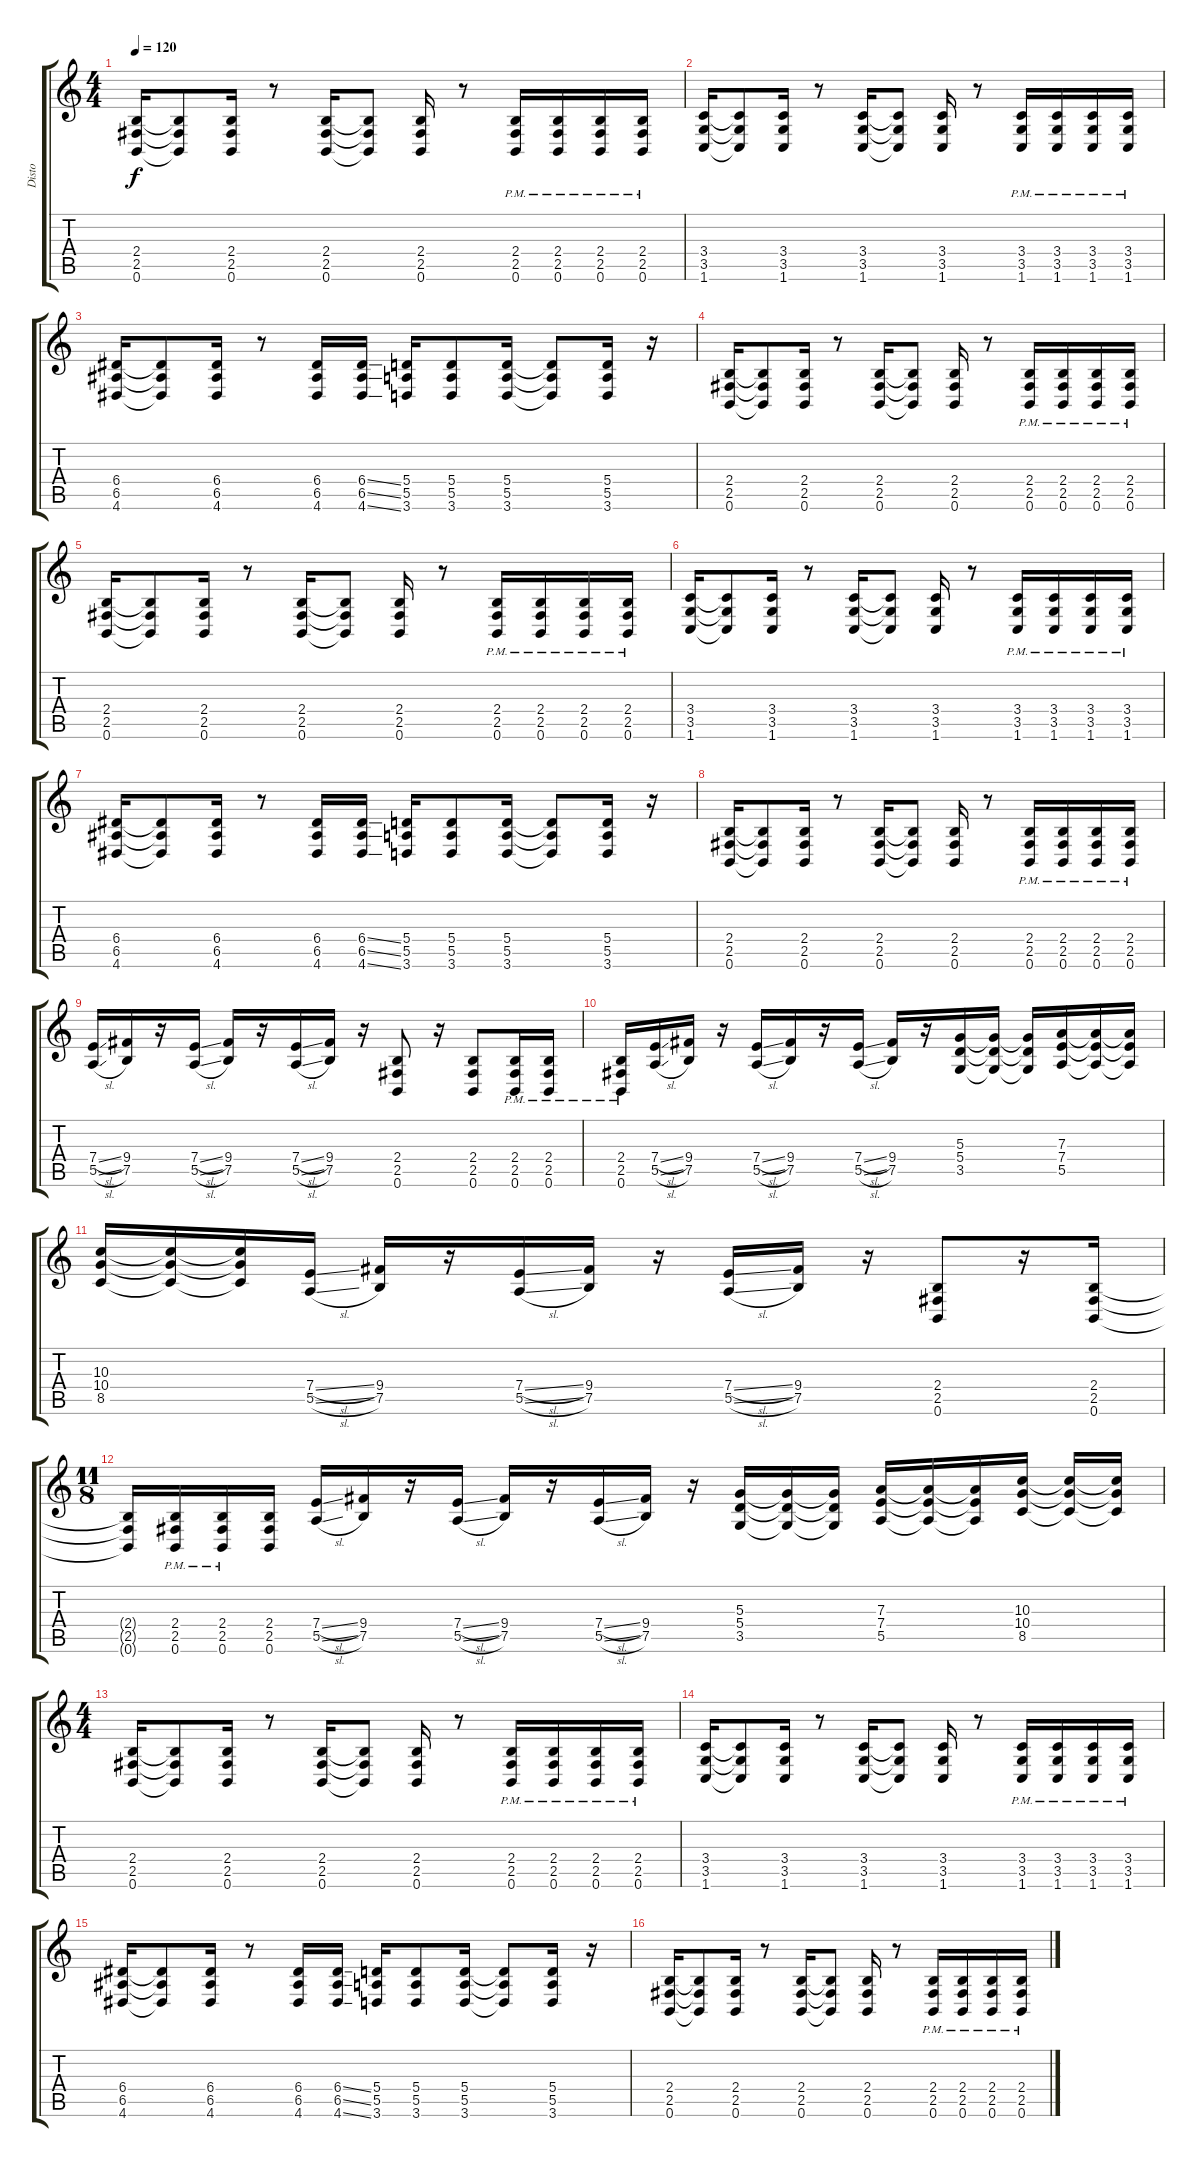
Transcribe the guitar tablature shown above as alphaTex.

\track ("Disto" "Disto") {instrument distortionguitar}
\staff {score tabs}
\tuning (B3 Gb3 D3 A2 E2 B1) {hide}
\ts (4 4)
\tempo 120
\clef g2
\ks c
(2.4 2.5 0.6).16{dy f} (2.4{t} 2.5{t} 0.6{t}).8 (2.4 2.5 0.6).16 r.8 (2.4 2.5 0.6).16 (2.4{t} 2.5{t} 0.6{t}).8 (2.4 2.5 0.6).16 r.8 (2.4{pm} 2.5{pm} 0.6{pm}).16 (2.4{pm} 2.5{pm} 0.6{pm}).16 (2.4{pm} 2.5{pm} 0.6{pm}).16 (2.4{pm} 2.5{pm} 0.6{pm}).16 |
(3.4 3.5 1.6).16 (3.4{t} 3.5{t} 1.6{t}).8 (3.4 3.5 1.6).16 r.8 (3.4 3.5 1.6).16 (3.4{t} 3.5{t} 1.6{t}).8 (3.4 3.5 1.6).16 r.8 (3.4{pm} 3.5{pm} 1.6{pm}).16 (3.4{pm} 3.5{pm} 1.6{pm}).16 (3.4{pm} 3.5{pm} 1.6{pm}).16 (3.4{pm} 3.5{pm} 1.6{pm}).16 |
(6.4 6.5 4.6).16 (6.4{t} 6.5{t} 4.6{t}).8 (6.4 6.5 4.6).16 r.8 (6.4 6.5 4.6).16 (6.4{ss} 6.5{ss} 4.6{ss}).16 (5.4 5.5 3.6).16 (5.4 5.5 3.6).8 (5.4 5.5 3.6).16 (5.4{t} 5.5{t} 3.6{t}).8 (5.4 5.5 3.6).16 r.16 |
(2.4 2.5 0.6).16 (2.4{t} 2.5{t} 0.6{t}).8 (2.4 2.5 0.6).16 r.8 (2.4 2.5 0.6).16 (2.4{t} 2.5{t} 0.6{t}).8 (2.4 2.5 0.6).16 r.8 (2.4{pm} 2.5{pm} 0.6{pm}).16 (2.4{pm} 2.5{pm} 0.6{pm}).16 (2.4{pm} 2.5{pm} 0.6{pm}).16 (2.4{pm} 2.5{pm} 0.6{pm}).16 |
(2.4 2.5 0.6).16 (2.4{t} 2.5{t} 0.6{t}).8 (2.4 2.5 0.6).16 r.8 (2.4 2.5 0.6).16 (2.4{t} 2.5{t} 0.6{t}).8 (2.4 2.5 0.6).16 r.8 (2.4{pm} 2.5{pm} 0.6{pm}).16 (2.4{pm} 2.5{pm} 0.6{pm}).16 (2.4{pm} 2.5{pm} 0.6{pm}).16 (2.4{pm} 2.5{pm} 0.6{pm}).16 |
(3.4 3.5 1.6).16 (3.4{t} 3.5{t} 1.6{t}).8 (3.4 3.5 1.6).16 r.8 (3.4 3.5 1.6).16 (3.4{t} 3.5{t} 1.6{t}).8 (3.4 3.5 1.6).16 r.8 (3.4{pm} 3.5{pm} 1.6{pm}).16 (3.4{pm} 3.5{pm} 1.6{pm}).16 (3.4{pm} 3.5{pm} 1.6{pm}).16 (3.4{pm} 3.5{pm} 1.6{pm}).16 |
(6.4 6.5 4.6).16 (6.4{t} 6.5{t} 4.6{t}).8 (6.4 6.5 4.6).16 r.8 (6.4 6.5 4.6).16 (6.4{ss} 6.5{ss} 4.6{ss}).16 (5.4 5.5 3.6).16 (5.4 5.5 3.6).8 (5.4 5.5 3.6).16 (5.4{t} 5.5{t} 3.6{t}).8 (5.4 5.5 3.6).16 r.16 |
(2.4 2.5 0.6).16 (2.4{t} 2.5{t} 0.6{t}).8 (2.4 2.5 0.6).16 r.8 (2.4 2.5 0.6).16 (2.4{t} 2.5{t} 0.6{t}).8 (2.4 2.5 0.6).16 r.8 (2.4{pm} 2.5{pm} 0.6{pm}).16 (2.4{pm} 2.5{pm} 0.6{pm}).16 (2.4{pm} 2.5{pm} 0.6{pm}).16 (2.4{pm} 2.5{pm} 0.6{pm}).16 |
(7.4{sl} 5.5{sl}).16 (9.4 7.5).16 r.16 (7.4{sl} 5.5{sl}).16 (9.4 7.5).16 r.16 (7.4{sl} 5.5{sl}).16 (9.4 7.5).16 r.16 (2.4 2.5 0.6).8 r.16 (2.4 2.5 0.6).8 (2.4{pm} 2.5{pm} 0.6{pm}).16 (2.4{pm} 2.5{pm} 0.6{pm}).16 |
(2.4{pm} 2.5{pm} 0.6{pm}).16 (7.4{sl} 5.5{sl}).16 (9.4 7.5).16 r.16 (7.4{sl} 5.5{sl}).16 (9.4 7.5).16 r.16 (7.4{sl} 5.5{sl}).16 (9.4 7.5).16 r.16 (5.3 5.4 3.5).16 (5.3{t} 5.4{t} 3.5{t}).16 (5.3{t} 5.4{t} 3.5{t}).16 (7.3 7.4 5.5).16 (7.3{t} 7.4{t} 5.5{t}).16 (7.3{t} 7.4{t} 5.5{t}).16 |
(10.3 10.4 8.5).16 (10.3{t} 10.4{t} 8.5{t}).16 (10.3{t} 10.4{t} 8.5{t}).16 (7.4{sl} 5.5{sl}).16 (9.4 7.5).16 r.16 (7.4{sl} 5.5{sl}).16 (9.4 7.5).16 r.16 (7.4{sl} 5.5{sl}).16 (9.4 7.5).16 r.16 (2.4 2.5 0.6).8 r.16 (2.4 2.5 0.6).16 |
\ts (11 8)
(2.4{t} 2.5{t} 0.6{t}).16 (2.4{pm} 2.5{pm} 0.6{pm}).16 (2.4{pm} 2.5{pm} 0.6{pm}).16 (2.4 2.5 0.6).16 (7.4{sl} 5.5{sl}).16 (9.4 7.5).16 r.16 (7.4{sl} 5.5{sl}).16 (9.4 7.5).16 r.16 (7.4{sl} 5.5{sl}).16 (9.4 7.5).16 r.16 (5.3 5.4 3.5).16 (5.3{t} 5.4{t} 3.5{t}).16 (5.3{t} 5.4{t} 3.5{t}).16 (7.3 7.4 5.5).16 (7.3{t} 7.4{t} 5.5{t}).16 (7.3{t} 7.4{t} 5.5{t}).16 (10.3 10.4 8.5).16 (10.3{t} 10.4{t} 8.5{t}).16 (10.3{t} 10.4{t} 8.5{t}).16 |
\ts (4 4)
(2.4 2.5 0.6).16 (2.4{t} 2.5{t} 0.6{t}).8 (2.4 2.5 0.6).16 r.8 (2.4 2.5 0.6).16 (2.4{t} 2.5{t} 0.6{t}).8 (2.4 2.5 0.6).16 r.8 (2.4{pm} 2.5{pm} 0.6{pm}).16 (2.4{pm} 2.5{pm} 0.6{pm}).16 (2.4{pm} 2.5{pm} 0.6{pm}).16 (2.4{pm} 2.5{pm} 0.6{pm}).16 |
(3.4 3.5 1.6).16 (3.4{t} 3.5{t} 1.6{t}).8 (3.4 3.5 1.6).16 r.8 (3.4 3.5 1.6).16 (3.4{t} 3.5{t} 1.6{t}).8 (3.4 3.5 1.6).16 r.8 (3.4{pm} 3.5{pm} 1.6{pm}).16 (3.4{pm} 3.5{pm} 1.6{pm}).16 (3.4{pm} 3.5{pm} 1.6{pm}).16 (3.4{pm} 3.5{pm} 1.6{pm}).16 |
(6.4 6.5 4.6).16 (6.4{t} 6.5{t} 4.6{t}).8 (6.4 6.5 4.6).16 r.8 (6.4 6.5 4.6).16 (6.4{ss} 6.5{ss} 4.6{ss}).16 (5.4 5.5 3.6).16 (5.4 5.5 3.6).8 (5.4 5.5 3.6).16 (5.4{t} 5.5{t} 3.6{t}).8 (5.4 5.5 3.6).16 r.16 |
(2.4 2.5 0.6).16 (2.4{t} 2.5{t} 0.6{t}).8 (2.4 2.5 0.6).16 r.8 (2.4 2.5 0.6).16 (2.4{t} 2.5{t} 0.6{t}).8 (2.4 2.5 0.6).16 r.8 (2.4{pm} 2.5{pm} 0.6{pm}).16 (2.4{pm} 2.5{pm} 0.6{pm}).16 (2.4{pm} 2.5{pm} 0.6{pm}).16 (2.4{pm} 2.5{pm} 0.6{pm}).16
